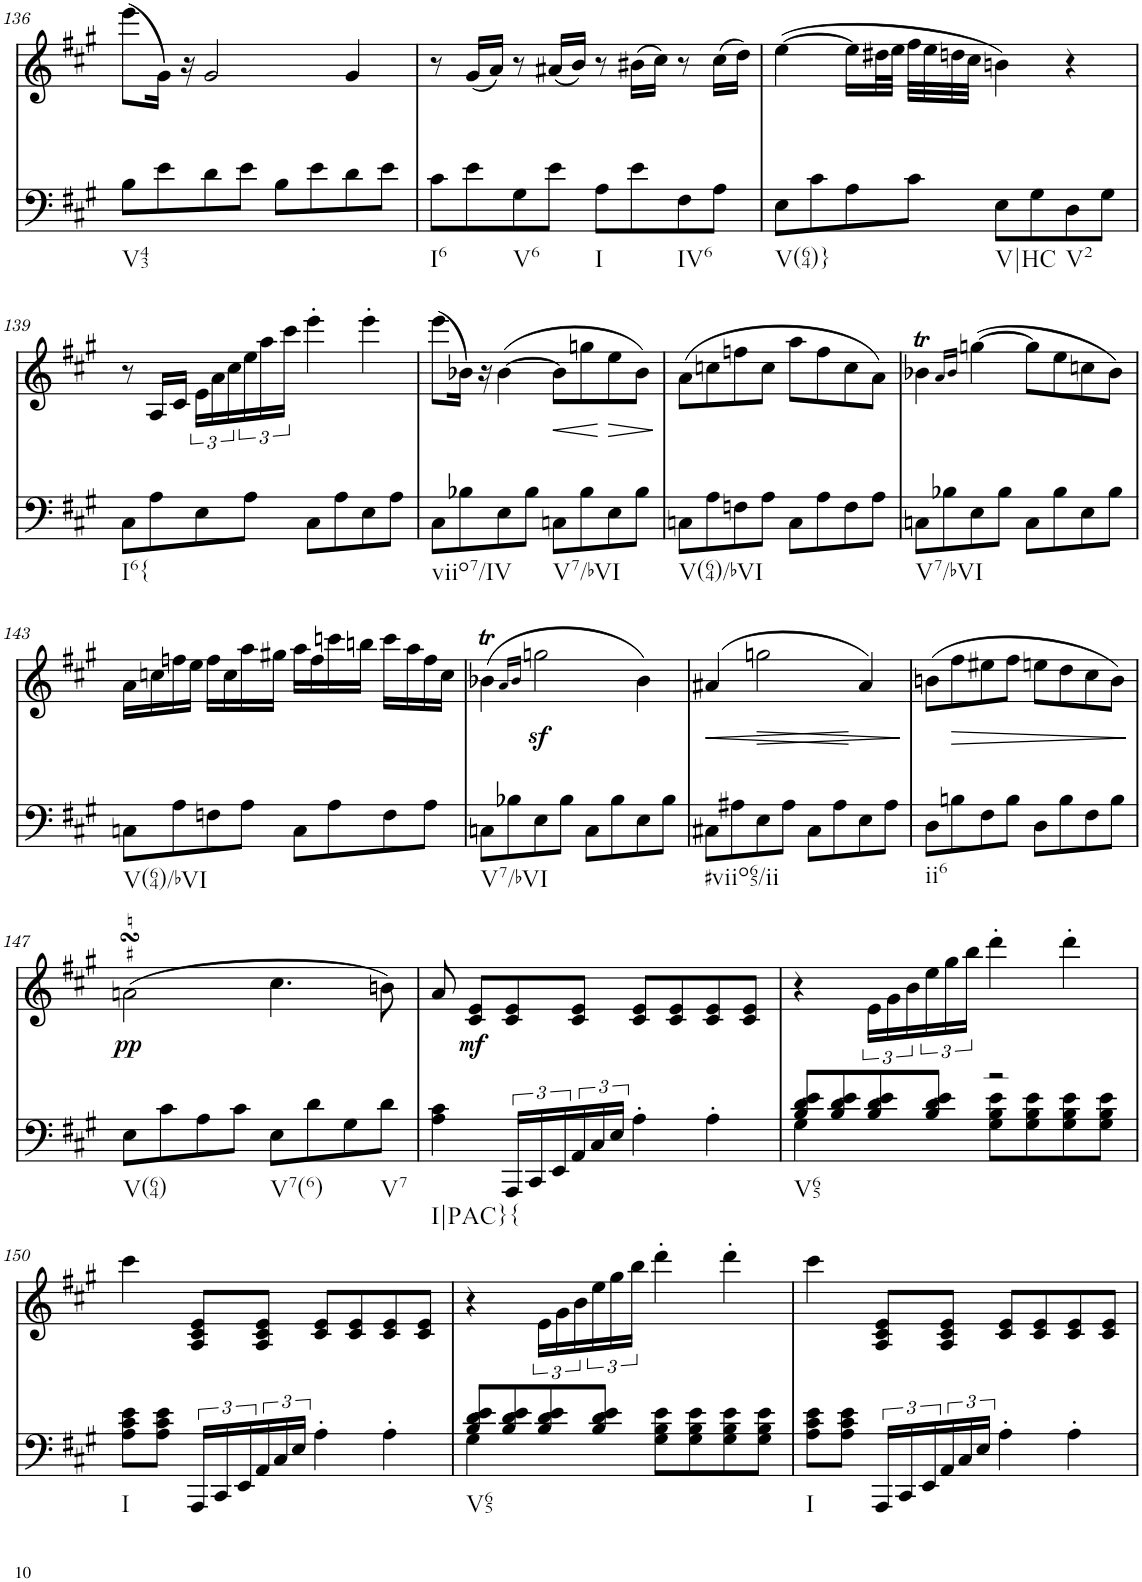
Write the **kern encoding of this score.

**kern	**kern	**dynam
*part2	*part1	*part1
*staff2	*staff1	*staff1
*I"piano	*I"piano	*
*I'Pno	*I'Pno	*
!!LO:PB:g=z
*clefF4	*clefG2	*
*k[f#c#g#]	*k[f#c#g#]	*
*A:	*A:	*
*M4/4	*M4/4	*
=136	=136	=136
!LO:TX:b:t=V43	!	!
8B\L	(8eee\L	.
8e\	16g#\Jk)	.
.	16r	.
8d\	2g#/	.
8e\J	.	.
8B\L	.	.
8e\	.	.
8d\	4g#/	.
8e\J	.	.
=137	=137	=137
!LO:TX:b:t=I6	!	!
8c#\L	8r	.
8e\	(16g#/LL	.
.	16a/JJ)	.
!LO:TX:b:t=V6	!	!
8G#\	8r	.
8e\J	(16a#X/LL	.
.	16b/JJ)	.
!LO:TX:b:t=I	!	!
8A\L	8r	.
8e\	(16b#X\LL	.
.	16cc#\JJ)	.
!LO:TX:b:t=IV6	!	!
8F#\	8r	.
8A\J	(16cc#\LL	.
.	16dd\JJ)	.
=138	=138	=138
!LO:TX:b:t=V(64)}	!	!
8E\L	([4ee\	.
8c#\	.	.
8A\	16ee\LL]	.
.	32dd#X\L	.
.	32ee\JJJ	.
8c#\J	32ff#\LLL	.
.	32ee\	.
.	32ddn\	.
.	32cc#\JJJ	.
!LO:TX:b:t=V|HC	!	!
8E\L	4bn\)	.
8G#\	.	.
!LO:TX:b:t=V2	!	!
8D\	4r	.
8G#\J	.	.
!!LO:LB:g=z
=139	=139	=139
!LO:TX:b:t=I6{	!	!
8C#\L	8r	.
8A\	16A/LL	.
.	16c#/JJ	.
8E\	24e\LL	.
.	24a\	.
.	24cc#\	.
8A\J	24ee\	.
.	24aa\	.
.	24ccc#\JJ	.
8C#\L	4eee'\	.
8A\	.	.
8E\	4eee'\	.
8A\J	.	.
=140	=140	=140
!LO:TX:b:t=viio7/IV	!	!
8C#\L	(8eee\L	.
8B-X\	16b-X\Jk)	.
.	16r	.
8E\	([4b-\	.
8B-\J	.	.
!LO:TX:b:t=V7/bVI	!	!
!	!	!LO:HP:b
8Cn\L	8b-\L]	<
8B-\	8ggn\	.
!	!	!LO:HP:n=1:b
8E\	8ee\	[ >
8B-\J	8b-\J)	.
.	.	]
=141	=141	=141
!LO:TX:b:t=V(64)/bVI	!	!
8Cn\L	(8a\L	.
8A\	8ccn\	.
8Fn\	8ffn\	.
8A\J	8cc\J	.
8C\L	8aa\L	.
8A\	8ff\	.
8F\	8cc\	.
8A\J	8a\J)	.
=142	=142	=142
!LO:TX:b:t=V7/bVI	!	!
8Cn\L	4b-XT\	.
8B-X\	.	.
.	16qa/LL	.
.	16qb-/JJ	.
8E\	([4ggn\	.
8B-\J	.	.
8C\L	8gg\L]	.
8B-\	8ee\	.
8E\	8ccn\	.
8B-\J	8b-\J)	.
!!LO:LB:g=z
=143	=143	=143
!LO:TX:b:t=V(64)/bVI	!	!
8Cn\L	16a\LL	.
.	16ccn\	.
8A\	16ffn\	.
.	16ee\JJ	.
8Fn\	16ff\LL	.
.	16cc\	.
8A\J	16aa\	.
.	16gg#X\JJ	.
8C\L	16aa\LL	.
.	16ff\	.
8A\	16cccn\	.
.	16bbn\JJ	.
8F\	16ccc\LL	.
.	16aa\	.
8A\J	16ff\	.
.	16cc\JJ	.
=144	=144	=144
!LO:TX:b:t=V7/bVI	!	!
8Cn\L	(4b-XT\	.
8B-X\	.	.
.	16qa/LL	.
.	16qb-/JJ	.
8E\	2ggnz<\	.
8B-\J	.	.
8C\L	.	.
8B-\	.	.
8E\	4b-\)	.
8B-\J	.	.
=145	=145	=145
!LO:TX:b:t=#viio65/ii	!	!
!	!	!LO:HP:b
8C#X\L	(4a#X/	<
8A#X\	.	.
!	!	!LO:HP:b
8E\	2ggn\	>
8A#\J	.	.
8C#\L	.	.
8A#\	.	.
8E\	4a#/)	[
8A#\J	.	.
.	.	]
=146	=146	=146
!LO:TX:b:t=ii6	!	!
8D\L	(8bn\L	.
!	!	!LO:HP:b
8Bn\	8ff#\	>
8F#\	8ee#X\	.
8B\J	8ff#\J	.
8D\L	8een\L	.
8B\	8dd\	.
8F#\	8cc#\	.
8B\J	8b\J)	.
.	.	]
!!LO:LB:g=z
=147	=147	=147
!LO:TX:b:t=V(64)	!	!
!	!LO:TURN:lacc=#	!LO:DY:b
8E\L	(2ansSSs\	pp
8c#\	.	.
8A\	.	.
8c#\J	.	.
!LO:TX:b:t=V7(6)	!	!
8E\L	4.cc#\	.
8d\	.	.
8G#\	.	.
!LO:TX:b:t=V7	!	!
8d\J	8bn\)	.
=148	=148	=148
!LO:TX:b:t=I|PAC}{	!	!
4A\ 4c#\	8a/	.
!	!	!LO:DY:b
.	8c#/ 8e/L	mf
24AAA/LL	8c#/ 8e/	.
24CC#/	.	.
24EE/	.	.
24AA/	8c#/ 8e/J	.
24C#/	.	.
24E/JJ	.	.
4A'\	8c#/ 8e/L	.
.	8c#/ 8e/	.
4A'\	8c#/ 8e/	.
.	8c#/ 8e/J	.
=149	=149	=149
*^	*	*
!LO:TX:b:t=V65	!	!	!
8B/ 8d/ 8e/L	4G#\	4r	.
8B/ 8d/ 8e/	.	.	.
8B/ 8d/ 8e/	4ryy	24e\LL	.
.	.	24g#\	.
.	.	24b\	.
8B/ 8d/ 8e/J	.	24ee\	.
.	.	24gg#\	.
.	.	24bb\JJ	.
2r	8G#\ 8B\ 8e\L	4ddd'\	.
.	8G#\ 8B\ 8e\	.	.
.	8G#\ 8B\ 8e\	4ddd'\	.
.	8G#\ 8B\ 8e\J	.	.
!!LO:LB:g=z
=150	=150	=150	=150
!LO:TX:b:t=I	!	!	!
*v	*v	*	*
8A\ 8c#\ 8e\L	4ccc#\	.
8A\ 8c#\ 8e\J	.	.
24AAA/LL	8A/ 8c#/ 8e/L	.
24CC#/	.	.
24EE/	.	.
24AA/	8A/ 8c#/ 8e/J	.
24C#/	.	.
24E/JJ	.	.
4A'\	8c#/ 8e/L	.
.	8c#/ 8e/	.
4A'\	8c#/ 8e/	.
.	8c#/ 8e/J	.
=151	=151	=151
*^	*	*
!LO:TX:b:t=V65	!	!	!
8B/ 8d/ 8e/L	4G#\	4r	.
8B/ 8d/ 8e/	.	.	.
8B/ 8d/ 8e/	2.ryy	24e\LL	.
.	.	24g#\	.
.	.	24b\	.
8B/ 8d/ 8e/J	.	24ee\	.
.	.	24gg#\	.
.	.	24bb\JJ	.
8G#\ 8B\ 8e\L	.	4ddd'\	.
8G#\ 8B\ 8e\	.	.	.
8G#\ 8B\ 8e\	.	4ddd'\	.
8G#\ 8B\ 8e\J	.	.	.
*v	*v	*	*
=152	=152	=152
!LO:TX:b:t=I	!	!
8A\ 8c#\ 8e\L	4ccc#\	.
8A\ 8c#\ 8e\J	.	.
24AAA/LL	8A/ 8c#/ 8e/L	.
24CC#/	.	.
24EE/	.	.
24AA/	8A/ 8c#/ 8e/J	.
24C#/	.	.
24E/JJ	.	.
4A'\	8c#/ 8e/L	.
.	8c#/ 8e/	.
4A'\	8c#/ 8e/	.
.	8c#/ 8e/J	.
=	=	=
*-	*-	*-
